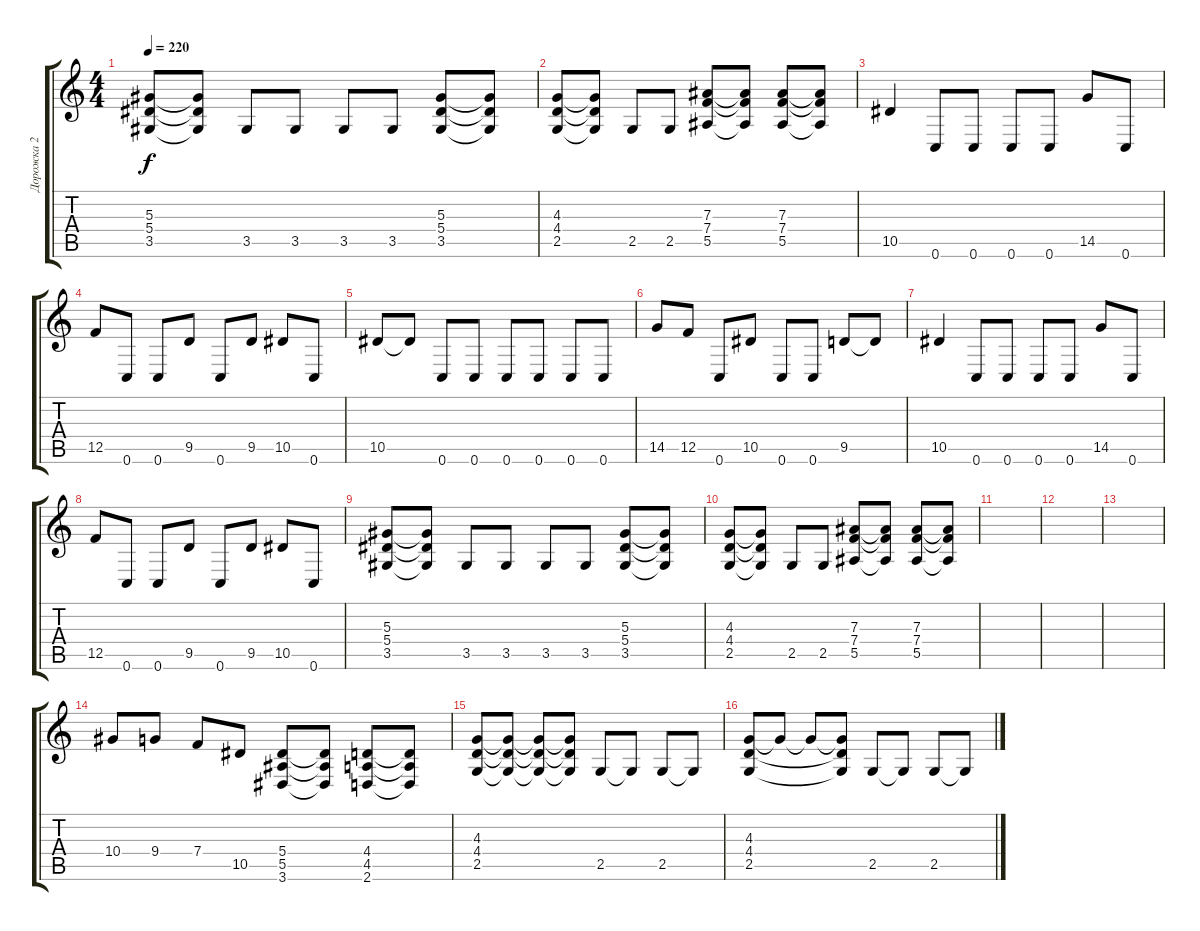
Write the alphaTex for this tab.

\track ("Дорожка 2" "Дорожка 2") {instrument distortionguitar}
\staff {score tabs}
\tuning (C4 G3 Eb3 Bb2 F2 C2) {hide}
\ts (4 4)
\tempo 220
\clef g2
\ks c
(5.3 5.4 3.5).8{dy f} (5.3{t} 5.4{t} 3.5{t}).8 3.5.8 3.5.8 3.5.8 3.5.8 (5.3 5.4 3.5).8 (5.3{t} 5.4{t} 3.5{t}).8 |
(4.3 4.4 2.5).8 (4.3{t} 4.4{t} 2.5{t}).8 2.5.8 2.5.8 (7.3 7.4 5.5).8 (7.3{t} 7.4{t} 5.5{t}).8 (7.3 7.4 5.5).8 (7.3{t} 7.4{t} 5.5{t}).8 |
10.5.4 0.6.8 0.6.8 0.6.8 0.6.8 14.5.8 0.6.8 |
12.5.8 0.6.8 0.6.8 9.5.8 0.6.8 9.5.8 10.5.8 0.6.8 |
10.5.8 10.5{t}.8 0.6.8 0.6.8 0.6.8 0.6.8 0.6.8 0.6.8 |
14.5.8 12.5.8 0.6.8 10.5.8 0.6.8 0.6.8 9.5.8 9.5{t}.8 |
10.5.4 0.6.8 0.6.8 0.6.8 0.6.8 14.5.8 0.6.8 |
12.5.8 0.6.8 0.6.8 9.5.8 0.6.8 9.5.8 10.5.8 0.6.8 |
(5.3 5.4 3.5).8 (5.3{t} 5.4{t} 3.5{t}).8 3.5.8 3.5.8 3.5.8 3.5.8 (5.3 5.4 3.5).8 (5.3{t} 5.4{t} 3.5{t}).8 |
(4.3 4.4 2.5).8 (4.3{t} 4.4{t} 2.5{t}).8 2.5.8 2.5.8 (7.3 7.4 5.5).8 (7.3{t} 7.4{t} 5.5{t}).8 (7.3 7.4 5.5).8 (7.3{t} 7.4{t} 5.5{t}).8 |
|
|
|
10.4.8 9.4.8 7.4.8 10.5.8 (5.4 5.5 3.6).8 (5.4{t} 5.5{t} 3.6{t}).8 (4.4 4.5 2.6).8 (4.4{t} 4.5{t} 2.6{t}).8 |
(4.3 4.4 2.5).8 (4.3{t} 4.4{t} 2.5{t}).8 (4.3{t} 4.4{t} 2.5{t}).8 (4.3{t} 4.4{t} 2.5{t}).8 2.5.8 2.5{t}.8 2.5.8 2.5{t}.8 |
(4.3 4.4 2.5).8 4.3{t}.8 4.3{t}.8 (4.3{t} 4.4{t} 2.5{t}).8 2.5.8 2.5{t}.8 2.5.8 2.5{t}.8
